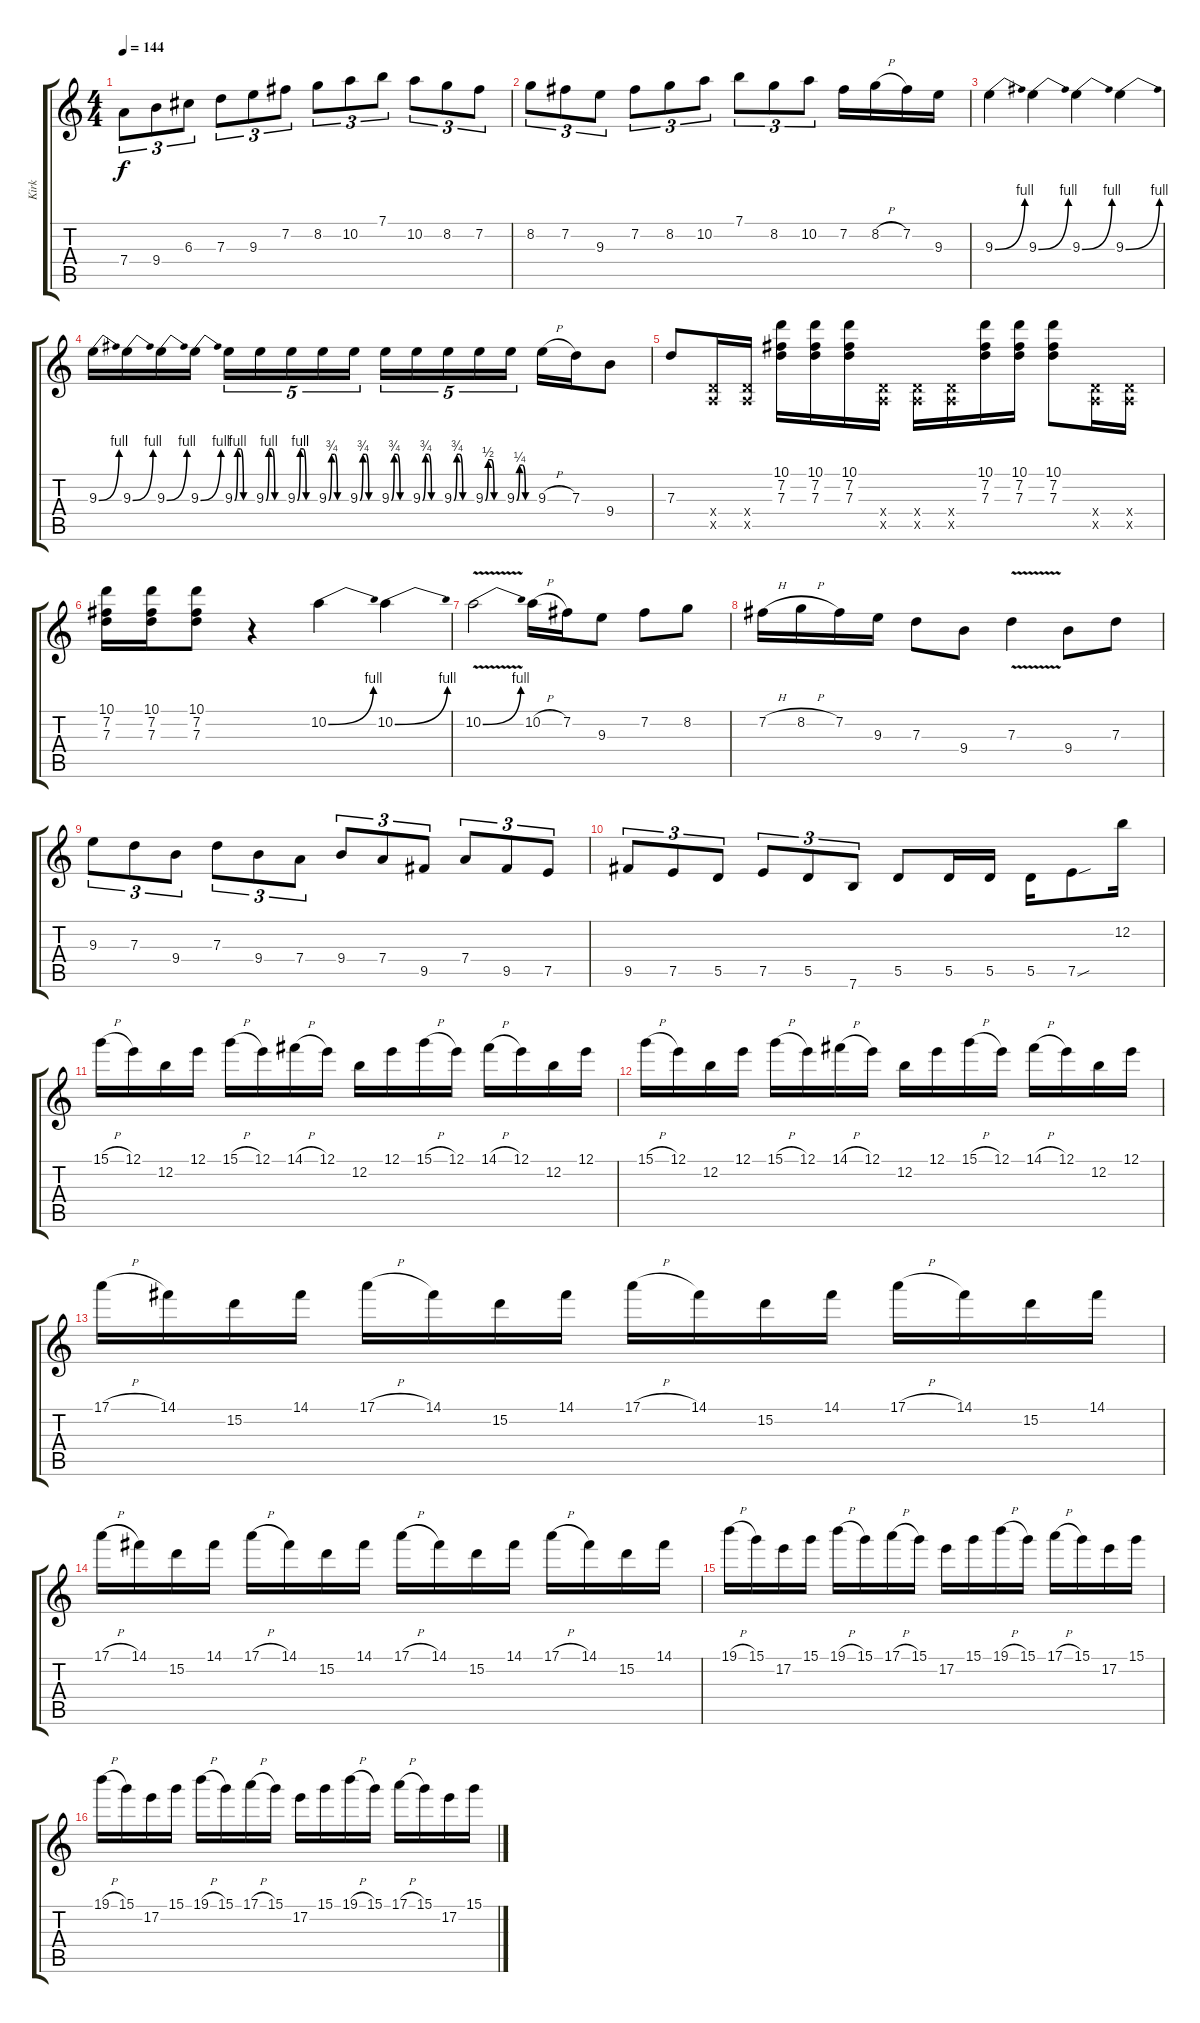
\track ("Kirk" "Kirk") {instrument distortionguitar}
\staff {score tabs}
\tuning (E4 B3 G3 D3 A2 E2) {hide}
\ts (4 4)
\tempo 144
\clef g2
\ks c
7.4.8{tu (3 2) dy f} 9.4.8{tu (3 2)} 6.3.8{tu (3 2)} 7.3.8{tu (3 2)} 9.3.8{tu (3 2)} 7.2.8{tu (3 2)} 8.2.8{tu (3 2)} 10.2.8{tu (3 2)} 7.1.8{tu (3 2)} 10.2.8{tu (3 2)} 8.2.8{tu (3 2)} 7.2.8{tu (3 2)} |
8.2.8{tu (3 2)} 7.2.8{tu (3 2)} 9.3.8{tu (3 2)} 7.2.8{tu (3 2)} 8.2.8{tu (3 2)} 10.2.8{tu (3 2)} 7.1.8{tu (3 2)} 8.2.8{tu (3 2)} 10.2.8{tu (3 2)} 7.2.16 8.2{h}.16 7.2.16 9.3.16 |
9.3{be (bend 0 0 60 4)}.4 9.3{be (bend 0 0 60 4)}.4 9.3{be (bend 0 0 60 4)}.4 9.3{be (bend 0 0 60 4)}.4 |
9.3{be (bend 0 0 60 4)}.16 9.3{be (bend 0 0 60 4)}.16 9.3{be (bend 0 0 60 4)}.16 9.3{be (bend 0 0 60 4)}.16 9.3{be (custom 0 0 10 4 20 4 30 0 60 0)}.16{tu (5 4)} 9.3{be (custom 0 0 10 4 20 4 30 0 60 0)}.16{tu (5 4)} 9.3{be (custom 0 0 10 4 20 4 30 0 60 0)}.16{tu (5 4)} 9.3{be (custom 0 0 10 3 20 3 30 0 60 0)}.16{tu (5 4)} 9.3{be (custom 0 0 10 3 20 3 30 0 60 0)}.16{tu (5 4)} 9.3{be (custom 0 0 10 3 20 3 30 0 60 0)}.16{tu (5 4)} 9.3{be (custom 0 0 10 3 20 3 30 0 60 0)}.16{tu (5 4)} 9.3{be (custom 0 0 10 3 20 3 30 0 60 0)}.16{tu (5 4)} 9.3{be (custom 0 0 10 2 20 2 30 0 60 0)}.16{tu (5 4)} 9.3{be (custom 0 0 10 1 20 1 30 0 60 0)}.16{tu (5 4)} 9.3{h}.16 7.3.16 9.4.8 |
7.3.8 (0.4{x} 0.5{x}).16 (0.4{x} 0.5{x}).16 (10.1 7.2 7.3).16 (10.1 7.2 7.3).16 (10.1 7.2 7.3).16 (0.4{x} 0.5{x}).16 (0.4{x} 0.5{x}).16 (0.4{x} 0.5{x}).16 (10.1 7.2 7.3).16 (10.1 7.2 7.3).16 (10.1 7.2 7.3).8 (0.4{x} 0.5{x}).16 (0.4{x} 0.5{x}).16 |
(10.1 7.2 7.3).16 (10.1 7.2 7.3).16 (10.1 7.2 7.3).8 r.4 10.2{be (bend 0 0 60 4)}.4 10.2{be (bend 0 0 60 4)}.4 |
10.2{be (bend 0 0 60 4) v}.2 10.2{h}.16 7.2.16 9.3.8 7.2.8 8.2.8 |
7.2{h}.16 8.2{h}.16 7.2.16 9.3.16 7.3.8 9.4.8 7.3{v}.4 9.4.8 7.3.8 |
9.3.8{tu (3 2)} 7.3.8{tu (3 2)} 9.4.8{tu (3 2)} 7.3.8{tu (3 2)} 9.4.8{tu (3 2)} 7.4.8{tu (3 2)} 9.4.8{tu (3 2)} 7.4.8{tu (3 2)} 9.5.8{tu (3 2)} 7.4.8{tu (3 2)} 9.5.8{tu (3 2)} 7.5.8{tu (3 2)} |
9.5.8{tu (3 2)} 7.5.8{tu (3 2)} 5.5.8{tu (3 2)} 7.5.8{tu (3 2)} 5.5.8{tu (3 2)} 7.6.8{tu (3 2)} 5.5.8 5.5.16 5.5.16 5.5.16 7.5{sou}.8 12.2.16 |
15.1{h}.16 12.1.16 12.2.16 12.1.16 15.1{h}.16 12.1.16 14.1{h}.16 12.1.16 12.2.16 12.1.16 15.1{h}.16 12.1.16 14.1{h}.16 12.1.16 12.2.16 12.1.16 |
15.1{h}.16 12.1.16 12.2.16 12.1.16 15.1{h}.16 12.1.16 14.1{h}.16 12.1.16 12.2.16 12.1.16 15.1{h}.16 12.1.16 14.1{h}.16 12.1.16 12.2.16 12.1.16 |
17.1{h}.16 14.1.16 15.2.16 14.1.16 17.1{h}.16 14.1.16 15.2.16 14.1.16 17.1{h}.16 14.1.16 15.2.16 14.1.16 17.1{h}.16 14.1.16 15.2.16 14.1.16 |
17.1{h}.16 14.1.16 15.2.16 14.1.16 17.1{h}.16 14.1.16 15.2.16 14.1.16 17.1{h}.16 14.1.16 15.2.16 14.1.16 17.1{h}.16 14.1.16 15.2.16 14.1.16 |
19.1{h}.16 15.1.16 17.2.16 15.1.16 19.1{h}.16 15.1.16 17.1{h}.16 15.1.16 17.2.16 15.1.16 19.1{h}.16 15.1.16 17.1{h}.16 15.1.16 17.2.16 15.1.16 |
19.1{h}.16 15.1.16 17.2.16 15.1.16 19.1{h}.16 15.1.16 17.1{h}.16 15.1.16 17.2.16 15.1.16 19.1{h}.16 15.1.16 17.1{h}.16 15.1.16 17.2.16 15.1.16
